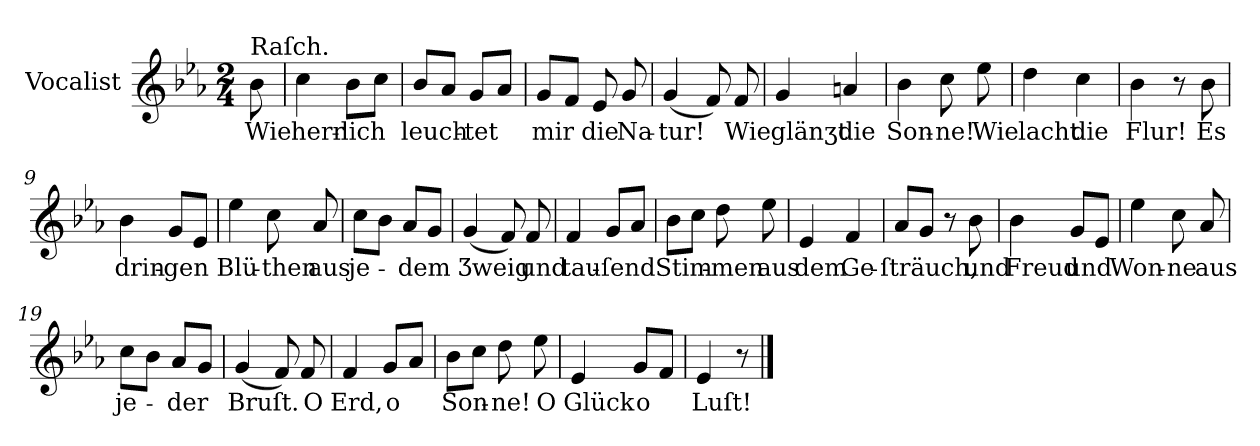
**kern	**text
*part1	*part1
*staff1	*staff1
*I"Vocalist	*
*clefG2	*
*k[b-e-a-]	*
*E-:	*
*M2/4	*
=	=
!LO:TX:a:t=Raſch.	!
8b-	Wie
=1	=1
4cc	herr-
8b-L	-lich
8ccJ	.
=2	=2
8b-L	leuch-
8a-J	.
8gL	-tet
8a-J	.
=3	=3
8gL	mir
8fJ	.
8e-	die
8g	Na-
=4	=4
(4g	-tur!
8f)	.
8f	Wie
=5	=5
4g	glänʒt
4an	die
=6	=6
4b-	Son-
8cc	-ne!
8ee-	Wie
=7	=7
4dd	lacht
4cc	die
=8	=8
4b-	Flur!
8r	.
8b-	Es
=9	=9
4b-	drin-
8gL	-gen
8e-J	.
=10	=10
4ee-	Blü-
8cc	-then
8a-	aus
=11	=11
8ccL	je-
8b-J	.
8a-L	-dem
8gJ	.
=12	=12
(4g	Ʒweig
8f)	.
8f	und
=13	=13
4f	tau-
8gL	-ſend
8a-J	.
=14	=14
8b-L	Stim-
8ccJ	.
8dd	-men
8ee-	aus
=15	=15
4e-	dem
4f	Ge-
=16	=16
8a-L	-ſträuch,
8gJ	.
8r	.
8b-	und
=17	=17
4b-	Freud
8gL	und
8e-J	.
=18	=18
4ee-	Won-
8cc	-ne
8a-	aus
=19	=19
8ccL	je-
8b-J	.
8a-L	-der
8gJ	.
=20	=20
(4g	Bruſt.
8f)	.
8f	O
=21	=21
4f	Erd,
8gL	o
8a-J	.
=22	=22
8b-L	Son-
8ccJ	.
8dd	-ne!
8ee-	O
=23	=23
4e-	Glück
8gL	o
8fJ	.
=24	=24
4e-	Luſt!
8r	.
==	==
*-	*-
